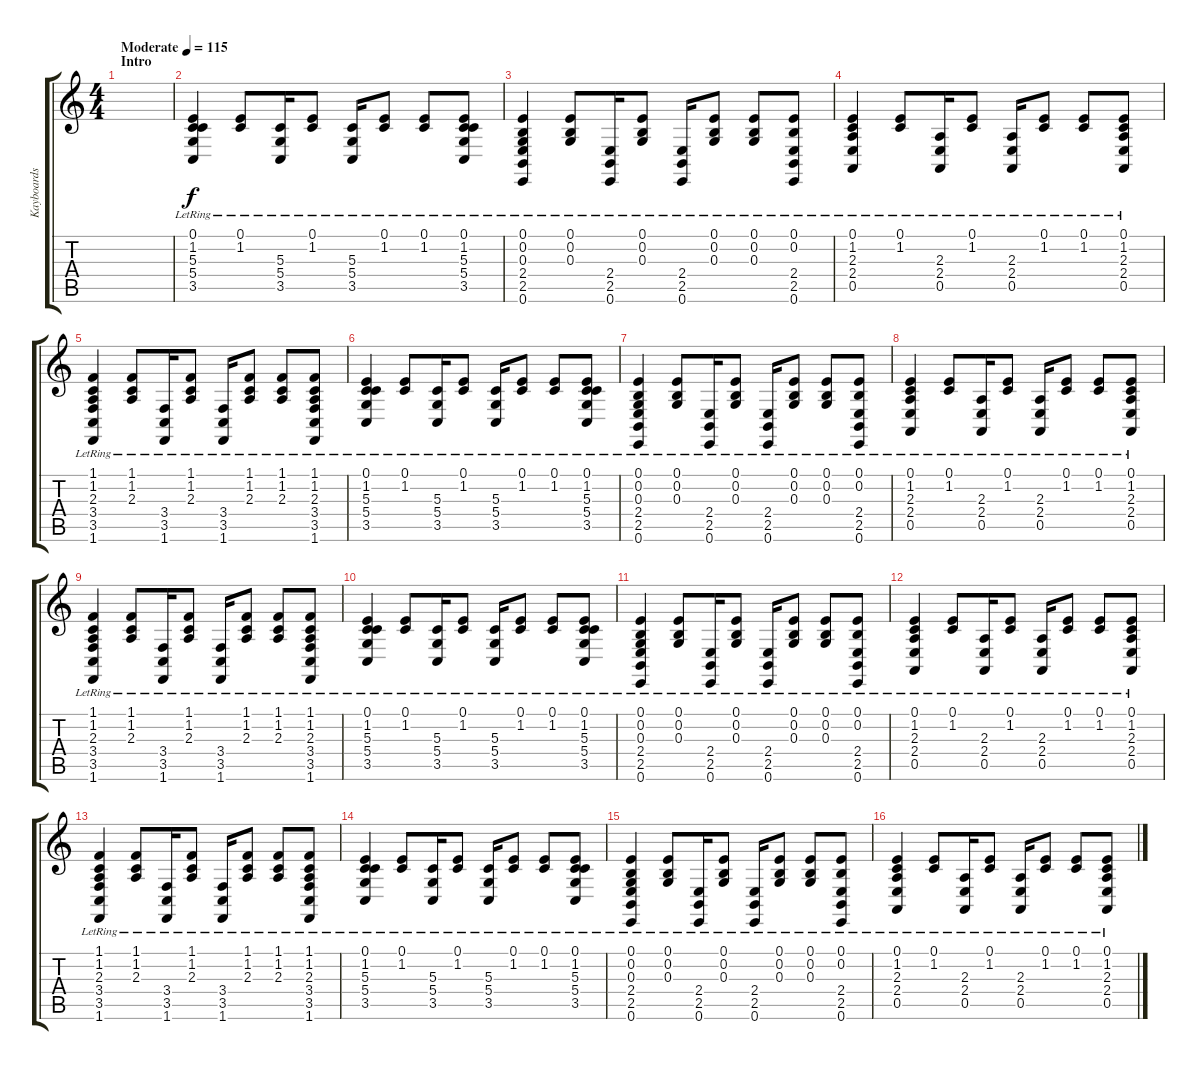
\track ("Kayboards" "Kayboards") {instrument brightacousticpiano}
\staff {score tabs}
\tuning (E4 B3 G3 D3 A2 E2) {hide}
\ts (4 4)
\section ("" "Intro")
\tempo (115 "Moderate")
\clef g2
\ks c
|
(0.1{lr} 1.2{lr} 5.3{lr} 5.4{lr} 3.5{lr}).4 (0.1{lr} 1.2{lr}).8 (5.3{lr} 5.4{lr} 3.5{lr}).16 (0.1{lr} 1.2{lr}).8 (5.3{lr} 5.4{lr} 3.5{lr}).16 (0.1{lr} 1.2{lr}).8 (0.1{lr} 1.2{lr}).8 (0.1{lr} 1.2{lr} 5.3{lr} 5.4{lr} 3.5{lr}).8 |
(0.1{lr} 0.2{lr} 0.3{lr} 2.4{lr} 2.5{lr} 0.6{lr}).4 (0.1{lr} 0.2{lr} 0.3{lr}).8 (2.4{lr} 2.5{lr} 0.6{lr}).16 (0.1{lr} 0.2{lr} 0.3{lr}).8 (2.4{lr} 2.5{lr} 0.6{lr}).16 (0.1{lr} 0.2{lr} 0.3{lr}).8 (0.1{lr} 0.2{lr} 0.3{lr}).8 (0.1{lr} 0.2{lr} 2.4{lr} 2.5{lr} 0.6{lr}).8 |
(0.1{lr} 1.2{lr} 2.3{lr} 2.4{lr} 0.5{lr}).4 (0.1{lr} 1.2{lr}).8 (2.3{lr} 2.4{lr} 0.5{lr}).16 (0.1{lr} 1.2{lr}).8 (2.3{lr} 2.4{lr} 0.5{lr}).16 (0.1{lr} 1.2{lr}).8 (0.1{lr} 1.2{lr}).8 (0.1{lr} 1.2{lr} 2.3{lr} 2.4{lr} 0.5{lr}).8 |
(1.1{lr} 1.2{lr} 2.3{lr} 3.4{lr} 3.5{lr} 1.6{lr}).4 (1.1{lr} 1.2{lr} 2.3{lr}).8 (3.4{lr} 3.5{lr} 1.6{lr}).16 (1.1{lr} 1.2{lr} 2.3{lr}).8 (3.4{lr} 3.5{lr} 1.6{lr}).16 (1.1{lr} 1.2{lr} 2.3{lr}).8 (1.1{lr} 1.2{lr} 2.3{lr}).8 (1.1{lr} 1.2{lr} 2.3{lr} 3.4{lr} 3.5{lr} 1.6{lr}).8 |
(0.1{lr} 1.2{lr} 5.3{lr} 5.4{lr} 3.5{lr}).4 (0.1{lr} 1.2{lr}).8 (5.3{lr} 5.4{lr} 3.5{lr}).16 (0.1{lr} 1.2{lr}).8 (5.3{lr} 5.4{lr} 3.5{lr}).16 (0.1{lr} 1.2{lr}).8 (0.1{lr} 1.2{lr}).8 (0.1{lr} 1.2{lr} 5.3{lr} 5.4{lr} 3.5{lr}).8 |
(0.1{lr} 0.2{lr} 0.3{lr} 2.4{lr} 2.5{lr} 0.6{lr}).4 (0.1{lr} 0.2{lr} 0.3{lr}).8 (2.4{lr} 2.5{lr} 0.6{lr}).16 (0.1{lr} 0.2{lr} 0.3{lr}).8 (2.4{lr} 2.5{lr} 0.6{lr}).16 (0.1{lr} 0.2{lr} 0.3{lr}).8 (0.1{lr} 0.2{lr} 0.3{lr}).8 (0.1{lr} 0.2{lr} 2.4{lr} 2.5{lr} 0.6{lr}).8 |
(0.1{lr} 1.2{lr} 2.3{lr} 2.4{lr} 0.5{lr}).4 (0.1{lr} 1.2{lr}).8 (2.3{lr} 2.4{lr} 0.5{lr}).16 (0.1{lr} 1.2{lr}).8 (2.3{lr} 2.4{lr} 0.5{lr}).16 (0.1{lr} 1.2{lr}).8 (0.1{lr} 1.2{lr}).8 (0.1{lr} 1.2{lr} 2.3{lr} 2.4{lr} 0.5{lr}).8 |
(1.1{lr} 1.2{lr} 2.3{lr} 3.4{lr} 3.5{lr} 1.6{lr}).4 (1.1{lr} 1.2{lr} 2.3{lr}).8 (3.4{lr} 3.5{lr} 1.6{lr}).16 (1.1{lr} 1.2{lr} 2.3{lr}).8 (3.4{lr} 3.5{lr} 1.6{lr}).16 (1.1{lr} 1.2{lr} 2.3{lr}).8 (1.1{lr} 1.2{lr} 2.3{lr}).8 (1.1{lr} 1.2{lr} 2.3{lr} 3.4{lr} 3.5{lr} 1.6{lr}).8 |
(0.1{lr} 1.2{lr} 5.3{lr} 5.4{lr} 3.5{lr}).4 (0.1{lr} 1.2{lr}).8 (5.3{lr} 5.4{lr} 3.5{lr}).16 (0.1{lr} 1.2{lr}).8 (5.3{lr} 5.4{lr} 3.5{lr}).16 (0.1{lr} 1.2{lr}).8 (0.1{lr} 1.2{lr}).8 (0.1{lr} 1.2{lr} 5.3{lr} 5.4{lr} 3.5{lr}).8 |
(0.1{lr} 0.2{lr} 0.3{lr} 2.4{lr} 2.5{lr} 0.6{lr}).4 (0.1{lr} 0.2{lr} 0.3{lr}).8 (2.4{lr} 2.5{lr} 0.6{lr}).16 (0.1{lr} 0.2{lr} 0.3{lr}).8 (2.4{lr} 2.5{lr} 0.6{lr}).16 (0.1{lr} 0.2{lr} 0.3{lr}).8 (0.1{lr} 0.2{lr} 0.3{lr}).8 (0.1{lr} 0.2{lr} 2.4{lr} 2.5{lr} 0.6{lr}).8 |
(0.1{lr} 1.2{lr} 2.3{lr} 2.4{lr} 0.5{lr}).4 (0.1{lr} 1.2{lr}).8 (2.3{lr} 2.4{lr} 0.5{lr}).16 (0.1{lr} 1.2{lr}).8 (2.3{lr} 2.4{lr} 0.5{lr}).16 (0.1{lr} 1.2{lr}).8 (0.1{lr} 1.2{lr}).8 (0.1{lr} 1.2{lr} 2.3{lr} 2.4{lr} 0.5{lr}).8 |
(1.1{lr} 1.2{lr} 2.3{lr} 3.4{lr} 3.5{lr} 1.6{lr}).4 (1.1{lr} 1.2{lr} 2.3{lr}).8 (3.4{lr} 3.5{lr} 1.6{lr}).16 (1.1{lr} 1.2{lr} 2.3{lr}).8 (3.4{lr} 3.5{lr} 1.6{lr}).16 (1.1{lr} 1.2{lr} 2.3{lr}).8 (1.1{lr} 1.2{lr} 2.3{lr}).8 (1.1{lr} 1.2{lr} 2.3{lr} 3.4{lr} 3.5{lr} 1.6{lr}).8 |
(0.1{lr} 1.2{lr} 5.3{lr} 5.4{lr} 3.5{lr}).4 (0.1{lr} 1.2{lr}).8 (5.3{lr} 5.4{lr} 3.5{lr}).16 (0.1{lr} 1.2{lr}).8 (5.3{lr} 5.4{lr} 3.5{lr}).16 (0.1{lr} 1.2{lr}).8 (0.1{lr} 1.2{lr}).8 (0.1{lr} 1.2{lr} 5.3{lr} 5.4{lr} 3.5{lr}).8 |
(0.1{lr} 0.2{lr} 0.3{lr} 2.4{lr} 2.5{lr} 0.6{lr}).4 (0.1{lr} 0.2{lr} 0.3{lr}).8 (2.4{lr} 2.5{lr} 0.6{lr}).16 (0.1{lr} 0.2{lr} 0.3{lr}).8 (2.4{lr} 2.5{lr} 0.6{lr}).16 (0.1{lr} 0.2{lr} 0.3{lr}).8 (0.1{lr} 0.2{lr} 0.3{lr}).8 (0.1{lr} 0.2{lr} 2.4{lr} 2.5{lr} 0.6{lr}).8 |
(0.1{lr} 1.2{lr} 2.3{lr} 2.4{lr} 0.5{lr}).4 (0.1{lr} 1.2{lr}).8 (2.3{lr} 2.4{lr} 0.5{lr}).16 (0.1{lr} 1.2{lr}).8 (2.3{lr} 2.4{lr} 0.5{lr}).16 (0.1{lr} 1.2{lr}).8 (0.1{lr} 1.2{lr}).8 (0.1{lr} 1.2{lr} 2.3{lr} 2.4{lr} 0.5{lr}).8
